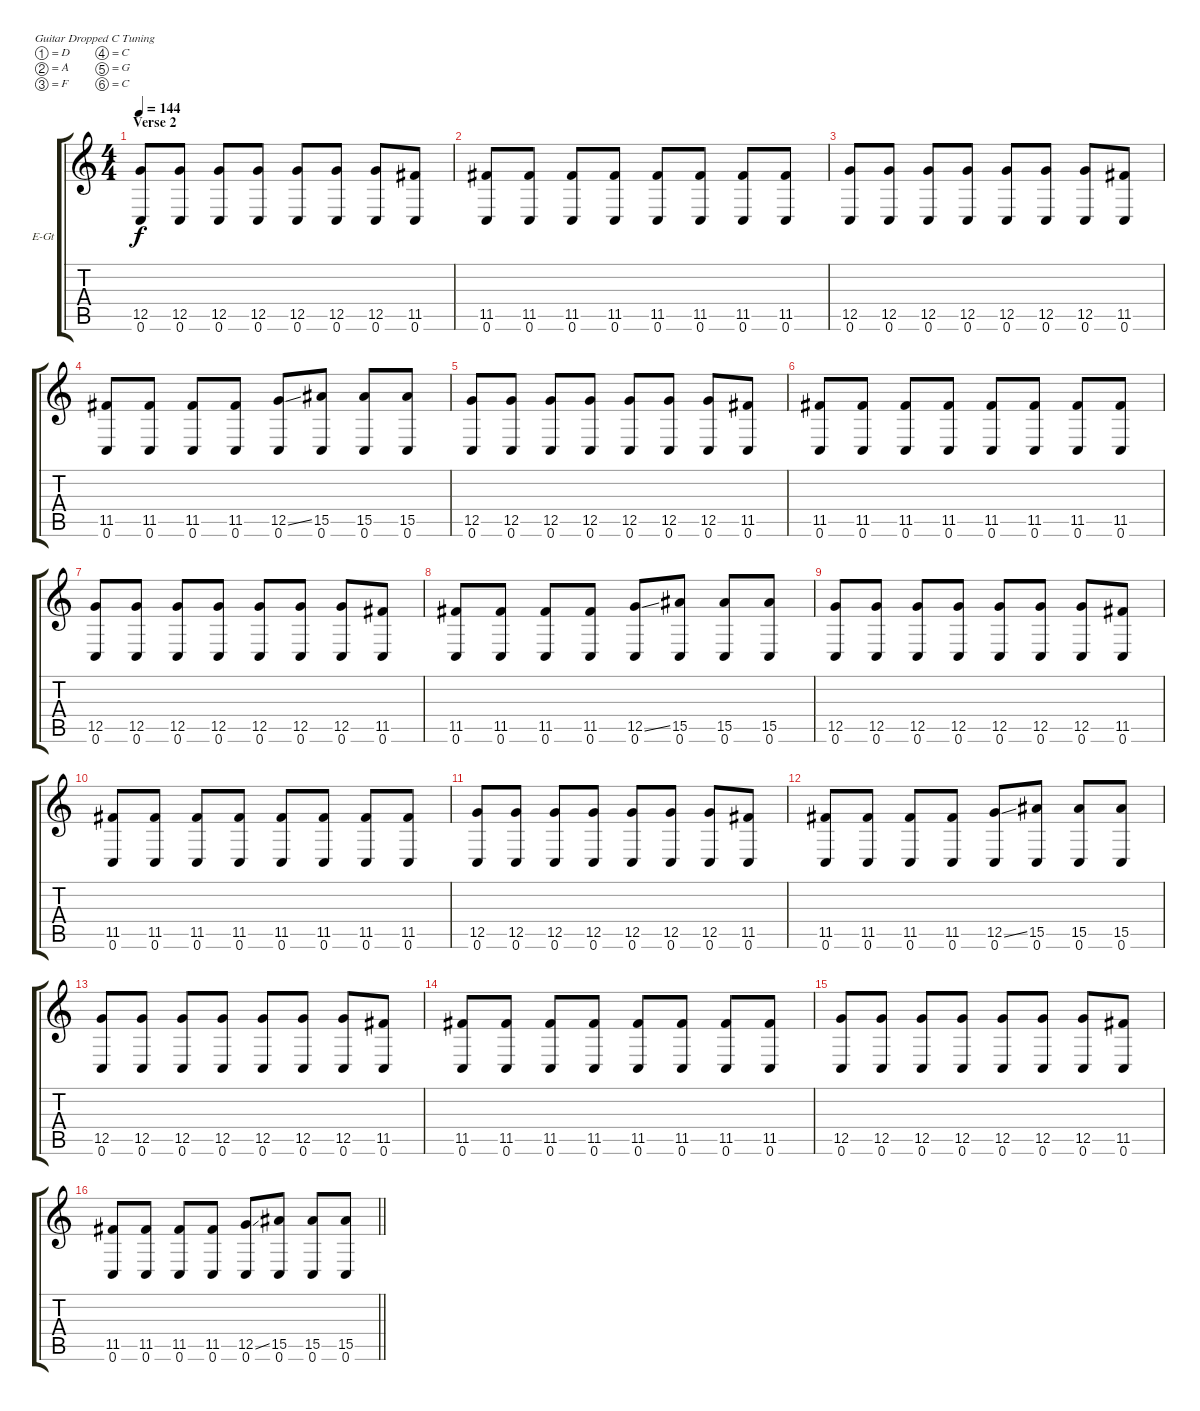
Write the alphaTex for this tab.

\bracketExtendMode groupsimilarinstruments
\firstSystemTrackNameOrientation horizontal
\otherSystemsTrackNameOrientation horizontal
\track ("Richard" "E-Gt") {instrument overdrivenguitar}
\staff {score tabs}
\tuning (D4 A3 F3 C3 G2 C2)
\ts (4 4)
\section ("" "Verse 2")
\tempo 144
\clef g2
\ks c
(12.5 0.6).8{dy f} (12.5 0.6).8 (12.5 0.6).8 (12.5 0.6).8 (12.5 0.6).8 (12.5 0.6).8 (12.5 0.6).8 (11.5 0.6).8 |
(11.5 0.6).8 (11.5 0.6).8 (11.5 0.6).8 (11.5 0.6).8 (11.5 0.6).8 (11.5 0.6).8 (11.5 0.6).8 (11.5 0.6).8 |
(12.5 0.6).8 (12.5 0.6).8 (12.5 0.6).8 (12.5 0.6).8 (12.5 0.6).8 (12.5 0.6).8 (12.5 0.6).8 (11.5 0.6).8 |
(11.5 0.6).8 (11.5 0.6).8 (11.5 0.6).8 (11.5 0.6).8 (12.5{ss} 0.6).8 (15.5 0.6).8 (15.5 0.6).8 (15.5 0.6).8 |
(12.5 0.6).8 (12.5 0.6).8 (12.5 0.6).8 (12.5 0.6).8 (12.5 0.6).8 (12.5 0.6).8 (12.5 0.6).8 (11.5 0.6).8 |
(11.5 0.6).8 (11.5 0.6).8 (11.5 0.6).8 (11.5 0.6).8 (11.5 0.6).8 (11.5 0.6).8 (11.5 0.6).8 (11.5 0.6).8 |
(12.5 0.6).8 (12.5 0.6).8 (12.5 0.6).8 (12.5 0.6).8 (12.5 0.6).8 (12.5 0.6).8 (12.5 0.6).8 (11.5 0.6).8 |
(11.5 0.6).8 (11.5 0.6).8 (11.5 0.6).8 (11.5 0.6).8 (12.5{ss} 0.6).8 (15.5 0.6).8 (15.5 0.6).8 (15.5 0.6).8 |
(12.5 0.6).8 (12.5 0.6).8 (12.5 0.6).8 (12.5 0.6).8 (12.5 0.6).8 (12.5 0.6).8 (12.5 0.6).8 (11.5 0.6).8 |
(11.5 0.6).8 (11.5 0.6).8 (11.5 0.6).8 (11.5 0.6).8 (11.5 0.6).8 (11.5 0.6).8 (11.5 0.6).8 (11.5 0.6).8 |
(12.5 0.6).8 (12.5 0.6).8 (12.5 0.6).8 (12.5 0.6).8 (12.5 0.6).8 (12.5 0.6).8 (12.5 0.6).8 (11.5 0.6).8 |
(11.5 0.6).8 (11.5 0.6).8 (11.5 0.6).8 (11.5 0.6).8 (12.5{ss} 0.6).8 (15.5 0.6).8 (15.5 0.6).8 (15.5 0.6).8 |
(12.5 0.6).8 (12.5 0.6).8 (12.5 0.6).8 (12.5 0.6).8 (12.5 0.6).8 (12.5 0.6).8 (12.5 0.6).8 (11.5 0.6).8 |
(11.5 0.6).8 (11.5 0.6).8 (11.5 0.6).8 (11.5 0.6).8 (11.5 0.6).8 (11.5 0.6).8 (11.5 0.6).8 (11.5 0.6).8 |
(12.5 0.6).8 (12.5 0.6).8 (12.5 0.6).8 (12.5 0.6).8 (12.5 0.6).8 (12.5 0.6).8 (12.5 0.6).8 (11.5 0.6).8 |
\barLineRight lightlight
(11.5 0.6).8 (11.5 0.6).8 (11.5 0.6).8 (11.5 0.6).8 (12.5{ss} 0.6).8 (15.5 0.6).8 (15.5 0.6).8 (15.5 0.6).8
